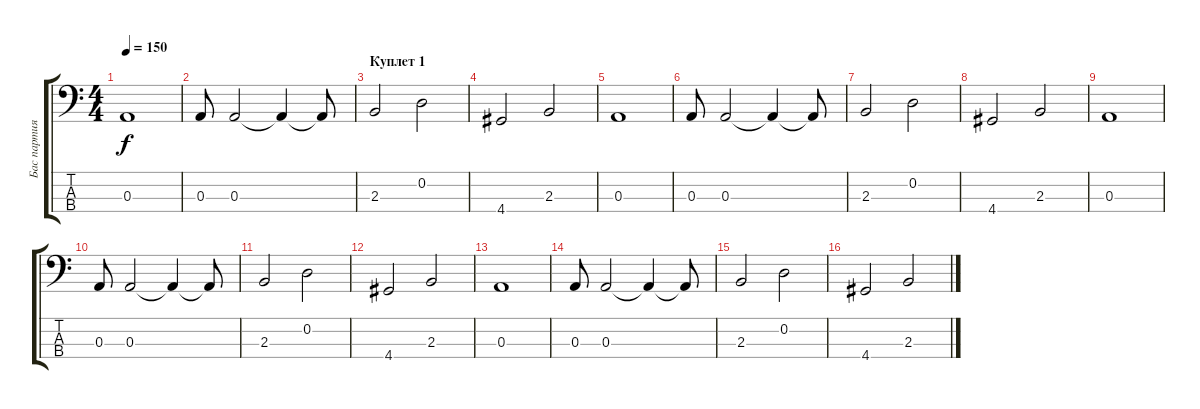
\track ("Бас партия" "Бас партия") {instrument electricbasspick}
\staff {score tabs}
\tuning (G2 D2 A1 E1) {hide}
\ts (4 4)
\tempo 150
\clef f4
\ks c
0.3.1{dy f} |
0.3.8 0.3.2 0.3{t}.4 0.3{t}.8 |
\section ("" "Куплет 1")
2.3.2 0.2.2 |
4.4.2 2.3.2 |
0.3.1 |
0.3.8 0.3.2 0.3{t}.4 0.3{t}.8 |
2.3.2 0.2.2 |
4.4.2 2.3.2 |
0.3.1 |
0.3.8 0.3.2 0.3{t}.4 0.3{t}.8 |
2.3.2 0.2.2 |
4.4.2 2.3.2 |
0.3.1 |
0.3.8 0.3.2 0.3{t}.4 0.3{t}.8 |
2.3.2 0.2.2 |
4.4.2 2.3.2
